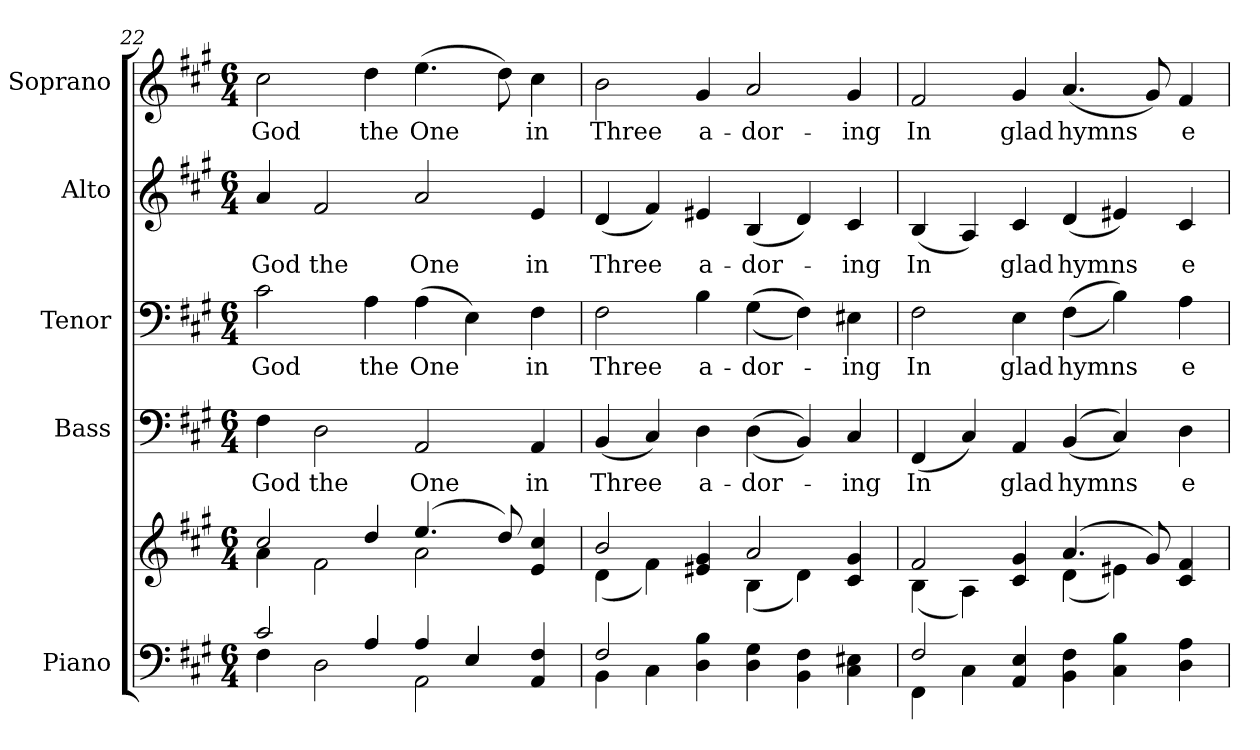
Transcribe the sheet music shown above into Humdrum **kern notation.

**kern	**kern	**kern	**text	**kern	**text	**kern	**text	**kern	**text
*part5	*part5	*part4	*part4	*part3	*part3	*part2	*part2	*part1	*part1
*staff6	*staff5	*staff4	*staff4	*staff3	*staff3	*staff2	*staff2	*staff1	*staff1
*I"Piano	*	*I"Bass	*	*I"Tenor	*	*I"Alto	*	*I"Soprano	*
*I'Pno.	*	*I'B.	*	*I'T.	*	*I'A.	*	*I'S.	*
*clefF4	*clefG2	*clefF4	*	*clefF4	*	*clefG2	*	*clefG2	*
*k[f#c#g#]	*k[f#c#g#]	*k[f#c#g#]	*	*k[f#c#g#]	*	*k[f#c#g#]	*	*k[f#c#g#]	*
*A:	*A:	*A:	*	*A:	*	*A:	*	*A:	*
*M6/4	*M6/4	*M6/4	*	*M6/4	*	*M6/4	*	*M6/4	*
=22	=22	=22	=22	=22	=22	=22	=22	=22	=22
*^	*^	*	*	*	*	*	*	*	*
!	!	!	!	!	!LO:LY:b:color=#000000	!	!	!	!	!	!
!	!	!	!	!	!	!	!LO:LY:b:color=#000000	!	!	!	!
!	!	!	!	!	!	!	!	!	!LO:LY:b:color=#000000	!	!
!	!	!	!	!	!	!	!	!	!	!	!LO:LY:b:color=#000000
2c#i/	4F#i\	2cc#i/	4ai\	4F#i\	God	2c#i\	God	4ai/	God	2cc#i\	God
!	!	!	!	!	!LO:LY:b:color=#000000	!	!	!	!	!	!
!	!	!	!	!	!	!	!	!	!LO:LY:b:color=#000000	!	!
.	2Di\	.	2f#i\	2Di\	the	.	.	2f#i/	the	.	.
!	!	!	!	!	!	!	!LO:LY:b:color=#000000	!	!	!	!
!	!	!	!	!	!	!	!	!	!	!	!LO:LY:b:color=#000000
4Ai/	.	4ddi/	.	.	.	4Ai\	the	.	.	4ddi\	the
!	!	!	!	!	!LO:LY:b:color=#000000	!	!	!	!	!	!
!	!	!	!	!	!	!	!LO:LY:b:color=#000000	!	!	!	!
!	!	!	!	!	!	!	!	!	!LO:LY:b:color=#000000	!	!
!	!	!	!	!	!	!	!	!	!	!	!LO:LY:b:color=#000000
4Ai/	2AAi\	(4.eei/	2ai\	2AAi/	One	(4Ai\	One	2ai/	One	(4.eei\	One
4Ei/	.	.	.	.	.	4Ei\)	.	.	.	.	.
.	.	8ddi/)	.	.	.	.	.	.	.	8ddi\)	.
!	!	!	!	!	!LO:LY:b:color=#000000	!	!	!	!	!	!
!	!	!	!	!	!	!	!LO:LY:b:color=#000000	!	!	!	!
!	!	!	!	!	!	!	!	!	!LO:LY:b:color=#000000	!	!
!	!	!	!	!	!	!	!	!	!	!	!LO:LY:b:color=#000000
4AAi/ 4F#i	4ryy	4ei/ 4cc#i	4ryy	4AAi/	in	4F#i\	in	4ei/	in	4cc#i\	in
!!LO:PB:g=z
=23	=23	=23	=23	=23	=23	=23	=23	=23	=23	=23	=23
!	!	!	!	!	!LO:LY:b:color=#000000	!	!	!	!	!	!
!	!	!	!	!	!	!	!LO:LY:b:color=#000000	!	!	!	!
!	!	!	!	!	!	!	!	!	!LO:LY:b:color=#000000	!	!
!	!	!	!	!	!	!	!	!	!	!	!LO:LY:b:color=#000000
2F#i/	4BBi\	2bi/	(4di\	(4BBi/	Three	2F#i\	Three	(4di/	Three	2bi\	Three
.	4C#i\	.	4f#i\)	4C#i/)	.	.	.	4f#i/)	.	.	.
!	!	!	!	!	!LO:LY:b:color=#000000	!	!	!	!	!	!
!	!	!	!	!	!	!	!LO:LY:b:color=#000000	!	!	!	!
!	!	!	!	!	!	!	!	!	!LO:LY:b:color=#000000	!	!
!	!	!	!	!	!	!	!	!	!	!	!LO:LY:b:color=#000000
4Di\ 4Bi	4ryy	4e#Xi/ 4g#i	4ryy	4Di\	a-	4Bi\	a-	4e#Xi/	a-	4g#i/	a-
!	!	!	!	!	!LO:LY:b:color=#000000	!	!	!	!	!	!
!	!	!	!	!	!	!	!LO:LY:b:color=#000000	!	!	!	!
!	!	!	!	!	!	!	!	!	!LO:LY:b:color=#000000	!	!
!	!	!	!	!	!	!	!	!	!	!	!LO:LY:b:color=#000000
4Di\ 4G#i	2.ryy	2ai/	(4Bi\	((4Di\	-dor-	((4G#i\	-dor-	(4Bi/	-dor-	2ai/	-dor-
4BBi\ 4F#i	.	.	4di\)	4BBi/))	.	4F#i\))	.	4di/)	.	.	.
!	!	!	!	!	!LO:LY:b:color=#000000	!	!	!	!	!	!
!	!	!	!	!	!	!	!LO:LY:b:color=#000000	!	!	!	!
!	!	!	!	!	!	!	!	!	!LO:LY:b:color=#000000	!	!
!	!	!	!	!	!	!	!	!	!	!	!LO:LY:b:color=#000000
4C#i\ 4E#Xi	.	4c#i/ 4g#i	4ryy	4C#i/	-ing	4E#Xi\	-ing	4c#i/	-ing	4g#i/	-ing
=24	=24	=24	=24	=24	=24	=24	=24	=24	=24	=24	=24
!	!	!	!	!	!LO:LY:b:color=#000000	!	!	!	!	!	!
!	!	!	!	!	!	!	!LO:LY:b:color=#000000	!	!	!	!
!	!	!	!	!	!	!	!	!	!LO:LY:b:color=#000000	!	!
!	!	!	!	!	!	!	!	!	!	!	!LO:LY:b:color=#000000
2F#i/	4FF#i\	2f#i/	(4Bi\	(4FF#i/	In	2F#i\	In	(4Bi/	In	2f#i/	In
.	4C#i\	.	4Ai\)	4C#i/)	.	.	.	4Ai/)	.	.	.
!	!	!	!	!	!LO:LY:b:color=#000000	!	!	!	!	!	!
!	!	!	!	!	!	!	!LO:LY:b:color=#000000	!	!	!	!
!	!	!	!	!	!	!	!	!	!LO:LY:b:color=#000000	!	!
!	!	!	!	!	!	!	!	!	!	!	!LO:LY:b:color=#000000
4AAi/ 4Ei	4ryy	4c#i/ 4g#i	4ryy	4AAi/	glad	4Ei\	glad	4c#i/	glad	4g#i/	glad
!	!	!	!	!	!LO:LY:b:color=#000000	!	!	!	!	!	!
!	!	!	!	!	!	!	!LO:LY:b:color=#000000	!	!	!	!
!	!	!	!	!	!	!	!	!	!LO:LY:b:color=#000000	!	!
!	!	!	!	!	!	!	!	!	!	!	!LO:LY:b:color=#000000
4BBi\ 4F#i	2.ryy	(4.ai/	(4di\	((4BBi/	hymns	((4F#i\	hymns	(4di/	hymns	(4.ai/	hymns
4C#i\ 4Bi	.	.	4e#Xi\)	4C#i/))	.	4Bi\))	.	4e#Xi/)	.	.	.
.	.	8g#i/)	.	.	.	.	.	.	.	8g#i/)	.
!	!	!	!	!	!LO:LY:b:color=#000000	!	!	!	!	!	!
!	!	!	!	!	!	!	!LO:LY:b:color=#000000	!	!	!	!
!	!	!	!	!	!	!	!	!	!LO:LY:b:color=#000000	!	!
!	!	!	!	!	!	!	!	!	!	!	!LO:LY:b:color=#000000
4Di\ 4Ai	.	4c#i/ 4f#i	4ryy	4Di\	e-	4Ai\	e-	4c#i/	e-	4f#i/	e-
*v	*v	*	*	*	*	*	*	*	*	*	*
*	*v	*v	*	*	*	*	*	*	*	*
=	=	=	=	=	=	=	=	=	=
*-	*-	*-	*-	*-	*-	*-	*-	*-	*-
